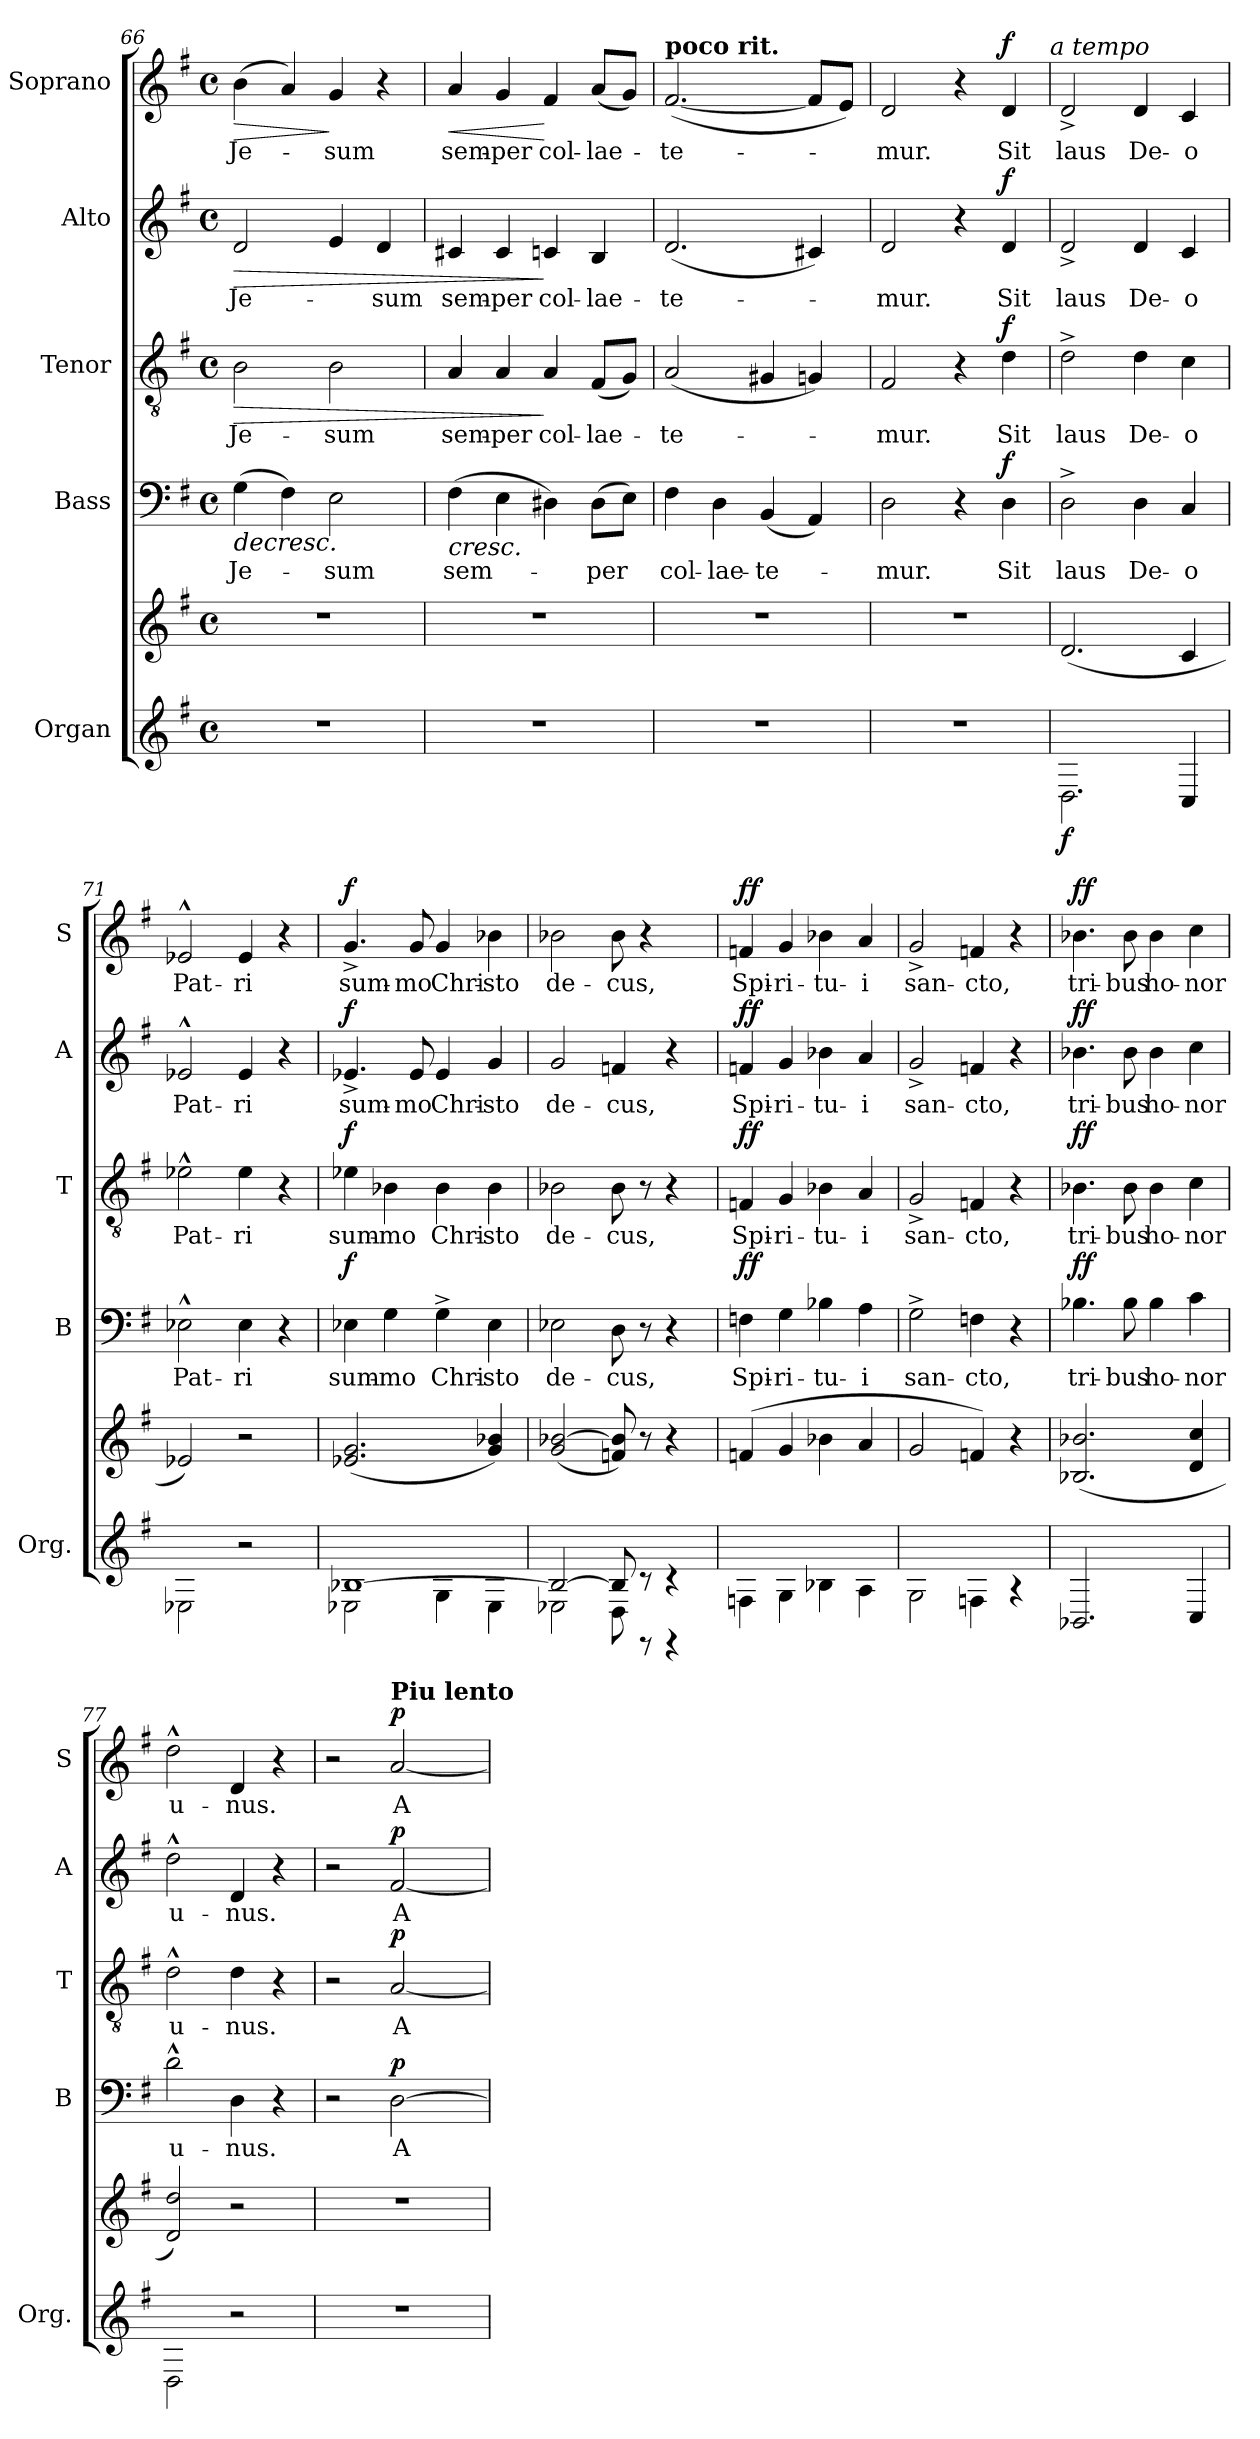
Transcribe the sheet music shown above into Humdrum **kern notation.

**kern	**kern	**dynam	**kern	**text	**dynam	**kern	**text	**dynam	**kern	**text	**dynam	**kern	**text	**dynam
*part5	*part5	*part5	*part4	*part4	*part4	*part3	*part3	*part3	*part2	*part2	*part2	*part1	*part1	*part1
*staff6	*staff5	*staff5/6	*staff4	*staff4	*staff4	*staff3	*staff3	*staff3	*staff2	*staff2	*staff2	*staff1	*staff1	*staff1
*I"Organ	*	*	*I"Bass	*	*	*I"Tenor	*	*	*I"Alto	*	*	*I"Soprano	*	*
*I'Org.	*	*	*I'B	*	*	*I'T	*	*	*I'A	*	*	*I'S	*	*
*clefG2	*clefG2	*	*clefF4	*	*	*clefGv2	*	*	*clefG2	*	*	*clefG2	*	*
*k[f#]	*k[f#]	*	*k[f#]	*	*	*k[f#]	*	*	*k[f#]	*	*	*k[f#]	*	*
*G:	*G:	*	*G:	*	*	*G:	*	*	*G:	*	*	*G:	*	*
*M4/4	*M4/4	*	*M4/4	*	*	*M4/4	*	*	*M4/4	*	*	*M4/4	*	*
*met(c)	*met(c)	*	*met(c)	*	*	*met(c)	*	*	*met(c)	*	*	*met(c)	*	*
=66	=66	=66	=66	=66	=66	=66	=66	=66	=66	=66	=66	=66	=66	=66
!	!	!	!	!LO:LY:b	!LO:HP:b	!	!LO:LY:b	!LO:HP:b	!	!LO:LY:b	!LO:HP:b	!	!LO:LY:b	!LO:HP:b
1r	1r	.	(>4G\	Je-	>	2B\	Je-	>	2d/	Je-	>	(>4b\	Je-	>
.	.	.	4F#\)	.	.	.	.	.	.	.	.	4a/)	.	.
!	!	!	!	!LO:LY:b	!	!	!LO:LY:b	!	!	!	!	!	!LO:LY:b	!
.	.	.	2E\	-sum	.	2B\	-sum	.	4e/	.	.	4g/	-sum	]
!	!	!	!	!	!	!	!	!	!	!LO:LY:b	!	!	!	!
.	.	.	.	.	.	.	.	.	4d/	-sum	.	4r	.	.
!!LO:PB:g=z
=67	=67	=67	=67	=67	=67	=67	=67	=67	=67	=67	=67	=67	=67	=67
!	!	!	!	!LO:LY:b	!LO:HP:b	!	!LO:LY:b	!	!	!LO:LY:b	!	!	!LO:LY:b	!LO:HP:b
1r	1r	.	(>4F#\	sem-	<	4A/	sem-	.	4c#X/	sem-	.	4a/	sem-	<
!	!	!	!	!	!	!	!LO:LY:b	!	!	!LO:LY:b	!	!	!LO:LY:b	!
.	.	.	4E\	.	.	4A/	-per	.	4c#/	-per	.	4g/	-per	.
!	!	!	!	!	!	!	!LO:LY:b	!	!	!LO:LY:b	!	!	!LO:LY:b	!
.	.	.	4D#X\)	.	]	4A/	col-	]	4cn/	col-	]	4f#/	col-	[
!	!	!	!	!LO:LY:b	!	!	!LO:LY:b	!	!	!LO:LY:b	!	!	!LO:LY:b	!
.	.	.	(>8D#\L	-per	.	(<8F#/L	-lae-	.	4B/	-lae-	.	(<8a/L	-lae-	.
.	.	.	8E\J)	.	.	8G/J)	.	.	.	.	.	8g/J)	.	.
=68	=68	=68	=68	=68	=68	=68	=68	=68	=68	=68	=68	=68	=68	=68
!	!	!	!	!	!	!	!	!	!	!	!	!LO:TX:a:B:t=poco rit.	!	!
!	!	!	!	!LO:LY:b	!	!	!LO:LY:b	!	!	!LO:LY:b	!	!	!LO:LY:b	!
1r	1r	.	4F#\	col-	.	(<2A/	-te-	.	(<2.d/	-te-	.	(<[2.f#/	-te-	.
!	!	!	!	!LO:LY:b	!	!	!	!	!	!	!	!	!	!
.	.	.	4D\	-lae-	.	.	.	.	.	.	.	.	.	.
!	!	!	!	!LO:LY:b	!	!	!	!	!	!	!	!	!	!
.	.	.	(<4BB/	-te-	.	4G#X/	.	.	.	.	.	.	.	.
.	.	.	4AA/)	.	.	4Gn/)	.	.	4c#X/)	.	.	8f#/L]	.	.
.	.	.	.	.	.	.	.	.	.	.	.	8e/J)	.	.
=69	=69	=69	=69	=69	=69	=69	=69	=69	=69	=69	=69	=69	=69	=69
!	!	!	!	!LO:LY:b	!	!	!LO:LY:b	!	!	!LO:LY:b	!	!	!LO:LY:b	!
1r	1r	.	2D\	-mur.	.	2F#/	-mur.	.	2d/	-mur.	.	2d/	-mur.	.
.	.	.	4r	.	.	4r	.	.	4r	.	.	4r	.	.
!	!	!	!	!LO:LY:b	!LO:DY:b	!	!LO:LY:b	!LO:DY:b	!	!LO:LY:b	!LO:DY:b	!	!LO:LY:b	!LO:DY:b
.	.	.	4D\	Sit	f	4d\	Sit	f	4d/	Sit	f	4d/	Sit	f
!	!	!	!	!	!	!	!	!	!	!	!	!LO:TX:a:i:t=a tempo	!	!
=70	=70	=70	=70	=70	=70	=70	=70	=70	=70	=70	=70	=70	=70	=70
!	!	!LO:DY:b=2	!	!LO:LY:b	!	!	!LO:LY:b	!	!	!LO:LY:b	!	!	!LO:LY:b	!
2.D\	(<2.d/	f	2D^\	laus	.	2d^\	laus	.	2d^/	laus	.	2d^/	laus	.
!	!	!	!	!LO:LY:b	!	!	!LO:LY:b	!	!	!LO:LY:b	!	!	!LO:LY:b	!
.	.	.	4D\	De-	.	4d\	De-	.	4d/	De-	.	4d/	De-	.
!	!	!	!	!LO:LY:b	!	!	!LO:LY:b	!	!	!LO:LY:b	!	!	!LO:LY:b	!
4C/	4c/	.	4C/	-o	.	4c\	-o	.	4c/	-o	.	4c/	-o	.
=71	=71	=71	=71	=71	=71	=71	=71	=71	=71	=71	=71	=71	=71	=71
!	!	!	!	!LO:LY:b	!	!	!LO:LY:b	!	!	!LO:LY:b	!	!	!LO:LY:b	!
2E-X\	2e-X/)	.	2E-X^^\	Pat-	.	2e-X^^\	Pat-	.	2e-X^^/	Pat-	.	2e-X^^/	Pat-	.
!	!	!	!	!LO:LY:b	!	!	!LO:LY:b	!	!	!LO:LY:b	!	!	!LO:LY:b	!
2r	2r	.	4E-\	-ri	.	4e-\	-ri	.	4e-/	-ri	.	4e-/	-ri	.
.	.	.	4r	.	.	4r	.	.	4r	.	.	4r	.	.
=72	=72	=72	=72	=72	=72	=72	=72	=72	=72	=72	=72	=72	=72	=72
*^	*	*	*	*	*	*	*	*	*	*	*	*	*	*
!	!	!	!	!	!LO:LY:b	!LO:DY:b	!	!LO:LY:b	!LO:DY:b	!	!LO:LY:b	!LO:DY:b	!	!LO:LY:b	!LO:DY:b
[1B-X	2E-X\	(<2.e-X/ 2.g/	.	4E-X\	sum-	f	4e-X\	sum-	f	4.e-X^/	sum-	f	4.g^/	sum-	f
!	!	!	!	!	!LO:LY:b	!	!	!LO:LY:b	!	!	!	!	!	!	!
.	.	.	.	4G\	-mo	.	4B-X\	-mo	.	.	.	.	.	.	.
!	!	!	!	!	!	!	!	!	!	!	!LO:LY:b	!	!	!LO:LY:b	!
.	.	.	.	.	.	.	.	.	.	8e-/	-mo	.	8g/	-mo	.
!	!	!	!	!	!LO:LY:b	!	!	!LO:LY:b	!	!	!LO:LY:b	!	!	!LO:LY:b	!
.	4G\	.	.	4G^\	Chri-	[	4B-\	Chri-	.	4e-/	Chri-	.	4g/	Chri-	.
!	!	!	!	!	!LO:LY:b	!	!	!LO:LY:b	!	!	!LO:LY:b	!	!	!LO:LY:b	!
.	4E-\	4g/ 4b-X/)	.	4E-\	-sto	.	4B-\	-sto	.	4g/	-sto	.	4b-X\	-sto	.
!!LO:PB:g=z
=73	=73	=73	=73	=73	=73	=73	=73	=73	=73	=73	=73	=73	=73	=73	=73
!	!	!	!	!	!LO:LY:b	!	!	!LO:LY:b	!	!	!LO:LY:b	!	!	!LO:LY:b	!
2B-/_	2E-X\	(>2g/ [2b-X/	.	2E-X\	de-	.	2B-X\	de-	.	2g/	de-	.	2b-X\	de-	.
!	!	!	!	!	!LO:LY:b	!	!	!LO:LY:b	!	!	!LO:LY:b	!	!	!LO:LY:b	!
8B-/]	8D\	8fn/ 8b-/])	.	8D\	-cus,	.	8B-\	-cus,	.	4fn/	-cus,	.	8b-\	-cus,	.
8rc	8rEE	8r	.	8r	.	.	8r	.	.	.	.	.	4r	.	.
4rc	4rEE	4r	.	4r	.	.	4r	.	.	4r	.	.	.	.	.
.	.	.	.	.	.	.	.	.	.	.	.	.	8ryy	.	.
=74	=74	=74	=74	=74	=74	=74	=74	=74	=74	=74	=74	=74	=74	=74	=74
!	!	!	!	!	!LO:LY:b	!LO:DY:b	!	!LO:LY:b	!LO:DY:b	!	!LO:LY:b	!LO:DY:b	!	!LO:LY:b	!LO:DY:b
1ryy	4Fn\	(>4fn/	.	4Fn\	Spi-	ff	4Fn/	Spi-	ff	4fn/	Spi-	ff	4fn/	Spi-	ff
!	!	!	!	!	!LO:LY:b	!	!	!LO:LY:b	!	!	!LO:LY:b	!	!	!LO:LY:b	!
.	4G\	4g/	.	4G\	-ri-	.	4G/	-ri-	.	4g/	-ri-	.	4g/	-ri-	.
!	!	!	!	!	!LO:LY:b	!	!	!LO:LY:b	!	!	!LO:LY:b	!	!	!LO:LY:b	!
.	4B-X\	4b-X\	.	4B-X\	-tu-	.	4B-X\	-tu-	.	4b-X\	-tu-	.	4b-X\	-tu-	.
!	!	!	!	!	!LO:LY:b	!	!	!LO:LY:b	!	!	!LO:LY:b	!	!	!LO:LY:b	!
.	4A\	4a/	.	4A\	-i	.	4A/	-i	.	4a/	-i	.	4a/	-i	.
=75	=75	=75	=75	=75	=75	=75	=75	=75	=75	=75	=75	=75	=75	=75	=75
!	!	!	!	!	!LO:LY:b	!	!	!LO:LY:b	!	!	!LO:LY:b	!	!	!LO:LY:b	!
1ryy	2G\	2g/	.	2G^\	san-	.	2G^/	san-	.	2g^/	san-	.	2g^/	san-	.
!	!	!	!	!	!LO:LY:b	!	!	!LO:LY:b	!	!	!LO:LY:b	!	!	!LO:LY:b	!
.	4Fn\	4fn/)	.	4Fn\	-cto,	.	4Fn/	-cto,	.	4fn/	-cto,	.	4fn/	-cto,	.
.	4r	4r	.	4r	.	.	4r	.	.	4r	.	.	4r	.	.
!!LO:PB:g=z
=76	=76	=76	=76	=76	=76	=76	=76	=76	=76	=76	=76	=76	=76	=76	=76
!	!	!	!	!	!LO:LY:b	!LO:DY:b	!	!LO:LY:b	!LO:DY:b	!	!LO:LY:b	!LO:DY:b	!	!LO:LY:b	!LO:DY:b
*v	*v	*	*	*	*	*	*	*	*	*	*	*	*	*	*
2.BB-X/	(<2.B-X/ 2.b-X/	.	4.B-X\	tri-	ff	4.B-X\	tri-	ff	4.b-X\	tri-	ff	4.b-X\	tri-	ff
!	!	!	!	!LO:LY:b	!	!	!LO:LY:b	!	!	!LO:LY:b	!	!	!LO:LY:b	!
.	.	.	8B-\	-bus	.	8B-\	-bus	.	8b-\	-bus	.	8b-\	-bus	.
!	!	!	!	!LO:LY:b	!	!	!LO:LY:b	!	!	!LO:LY:b	!	!	!LO:LY:b	!
.	.	.	4B-\	ho-	.	4B-\	ho-	.	4b-\	ho-	.	4b-\	ho-	.
!	!	!	!	!LO:LY:b	!	!	!LO:LY:b	!	!	!LO:LY:b	!	!	!LO:LY:b	!
4C/	4d/ 4cc/	.	4c\	-nor	.	4c\	-nor	.	4cc\	-nor	.	4cc\	-nor	.
=77	=77	=77	=77	=77	=77	=77	=77	=77	=77	=77	=77	=77	=77	=77
!	!	!	!	!LO:LY:b	!	!	!LO:LY:b	!	!	!LO:LY:b	!	!	!LO:LY:b	!
2D\	2d/ 2dd/)	.	2d^^\	u-	.	2d^^\	u-	.	2dd^^\	u-	.	2dd^^\	u-	.
!	!	!	!	!LO:LY:b	!	!	!LO:LY:b	!	!	!LO:LY:b	!	!	!LO:LY:b	!
2r	2r	.	4D\	-nus.	.	4d\	-nus.	.	4d/	-nus.	.	4d/	-nus.	.
.	.	.	4r	.	.	4r	.	.	4r	.	.	4r	.	.
=78	=78	=78	=78	=78	=78	=78	=78	=78	=78	=78	=78	=78	=78	=78
1r	1r	.	2r	.	.	2r	.	.	2r	.	.	2r	.	.
!	!	!	!	!	!	!	!	!	!	!	!	!LO:TX:a:B:t=Piu lento	!	!
!	!	!	!	!LO:LY:b	!LO:DY:b	!	!LO:LY:b	!LO:DY:b	!	!LO:LY:b	!LO:DY:b	!	!LO:LY:b	!LO:DY:b
.	.	.	[2D\	A-	p	[2A/	A-	p	[2f#/	A-	p	[2a/	A-	p
=	=	=	=	=	=	=	=	=	=	=	=	=	=	=
*-	*-	*-	*-	*-	*-	*-	*-	*-	*-	*-	*-	*-	*-	*-
